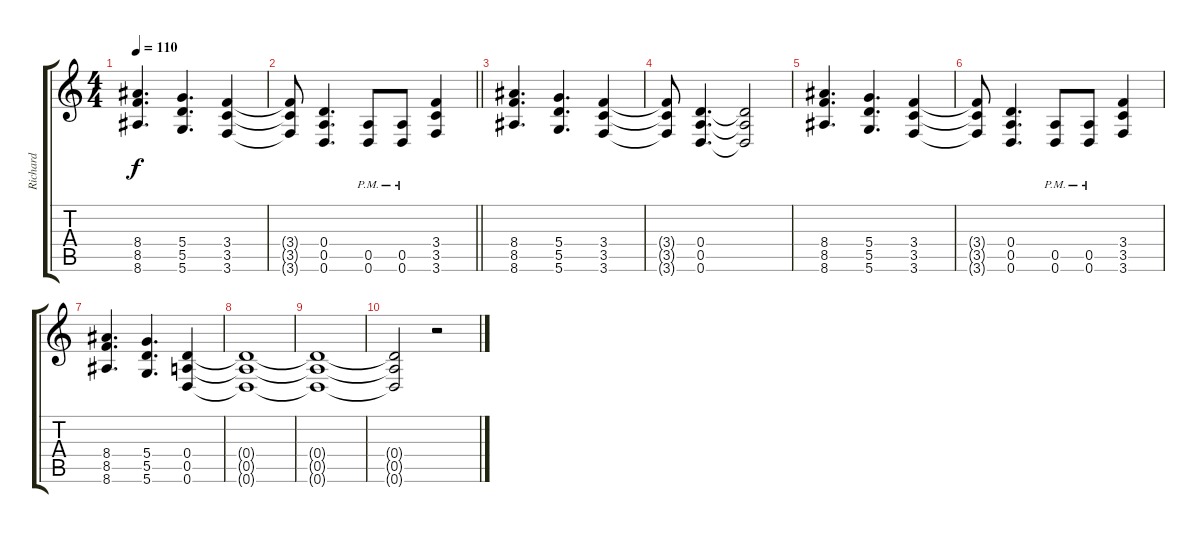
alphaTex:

\track ("Richard" "Richard") {instrument distortionguitar}
\staff {score tabs}
\tuning (E4 B3 G3 D3 A2 D2) {hide}
\ts (4 4)
\tempo 110
\clef g2
\ks c
(8.4 8.5 8.6).4{d dy f} (5.4 5.5 5.6).4{d} (3.4 3.5 3.6).4 |
\barLineRight lightlight
(3.4{t} 3.5{t} 3.6{t}).8 (0.4 0.5 0.6).4{d} (0.5{pm} 0.6{pm}).8 (0.5{pm} 0.6{pm}).8 (3.4 3.5 3.6).4 |
(8.4 8.5 8.6).4{d} (5.4 5.5 5.6).4{d} (3.4 3.5 3.6).4 |
(3.4{t} 3.5{t} 3.6{t}).8 (0.4 0.5 0.6).4{d} (0.4{t} 0.5{t} 0.6{t}).2 |
(8.4 8.5 8.6).4{d} (5.4 5.5 5.6).4{d} (3.4 3.5 3.6).4 |
(3.4{t} 3.5{t} 3.6{t}).8 (0.4 0.5 0.6).4{d} (0.5{pm} 0.6{pm}).8 (0.5{pm} 0.6{pm}).8 (3.4 3.5 3.6).4 |
(8.4 8.5 8.6).4{d} (5.4 5.5 5.6).4{d} (0.4 0.5 0.6).4 |
(0.4{t} 0.5{t} 0.6{t}).1 |
(0.4{t} 0.5{t} 0.6{t}).1 |
(0.4{t} 0.5{t} 0.6{t}).2 r.2
